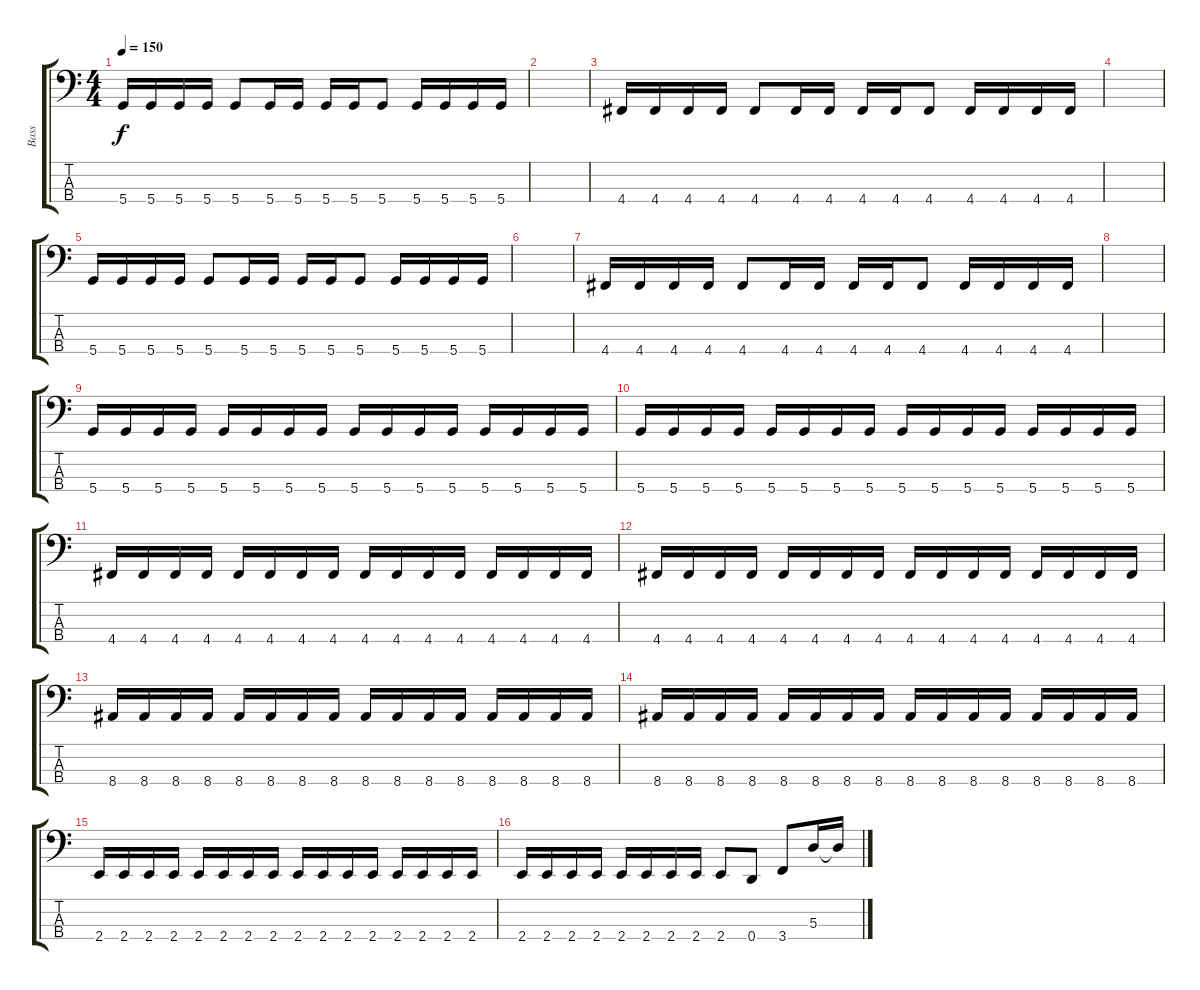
\track ("Bass" "Bass") {instrument electricbasspick}
\staff {score tabs}
\tuning (G2 D2 A1 D1) {hide}
\ts (4 4)
\tempo 150
\clef f4
\ks c
5.4.16{dy f} 5.4.16 5.4.16 5.4.16 5.4.8 5.4.16 5.4.16 5.4.16 5.4.16 5.4.8 5.4.16 5.4.16 5.4.16 5.4.16 |
|
4.4.16 4.4.16 4.4.16 4.4.16 4.4.8 4.4.16 4.4.16 4.4.16 4.4.16 4.4.8 4.4.16 4.4.16 4.4.16 4.4.16 |
|
5.4.16 5.4.16 5.4.16 5.4.16 5.4.8 5.4.16 5.4.16 5.4.16 5.4.16 5.4.8 5.4.16 5.4.16 5.4.16 5.4.16 |
|
4.4.16 4.4.16 4.4.16 4.4.16 4.4.8 4.4.16 4.4.16 4.4.16 4.4.16 4.4.8 4.4.16 4.4.16 4.4.16 4.4.16 |
|
5.4.16 5.4.16 5.4.16 5.4.16 5.4.16 5.4.16 5.4.16 5.4.16 5.4.16 5.4.16 5.4.16 5.4.16 5.4.16 5.4.16 5.4.16 5.4.16 |
5.4.16 5.4.16 5.4.16 5.4.16 5.4.16 5.4.16 5.4.16 5.4.16 5.4.16 5.4.16 5.4.16 5.4.16 5.4.16 5.4.16 5.4.16 5.4.16 |
4.4.16 4.4.16 4.4.16 4.4.16 4.4.16 4.4.16 4.4.16 4.4.16 4.4.16 4.4.16 4.4.16 4.4.16 4.4.16 4.4.16 4.4.16 4.4.16 |
4.4.16 4.4.16 4.4.16 4.4.16 4.4.16 4.4.16 4.4.16 4.4.16 4.4.16 4.4.16 4.4.16 4.4.16 4.4.16 4.4.16 4.4.16 4.4.16 |
8.4.16 8.4.16 8.4.16 8.4.16 8.4.16 8.4.16 8.4.16 8.4.16 8.4.16 8.4.16 8.4.16 8.4.16 8.4.16 8.4.16 8.4.16 8.4.16 |
8.4.16 8.4.16 8.4.16 8.4.16 8.4.16 8.4.16 8.4.16 8.4.16 8.4.16 8.4.16 8.4.16 8.4.16 8.4.16 8.4.16 8.4.16 8.4.16 |
2.4.16 2.4.16 2.4.16 2.4.16 2.4.16 2.4.16 2.4.16 2.4.16 2.4.16 2.4.16 2.4.16 2.4.16 2.4.16 2.4.16 2.4.16 2.4.16 |
2.4.16 2.4.16 2.4.16 2.4.16 2.4.16 2.4.16 2.4.16 2.4.16 2.4.8 0.4.8 3.4.8 5.3.16 5.3{t}.16
